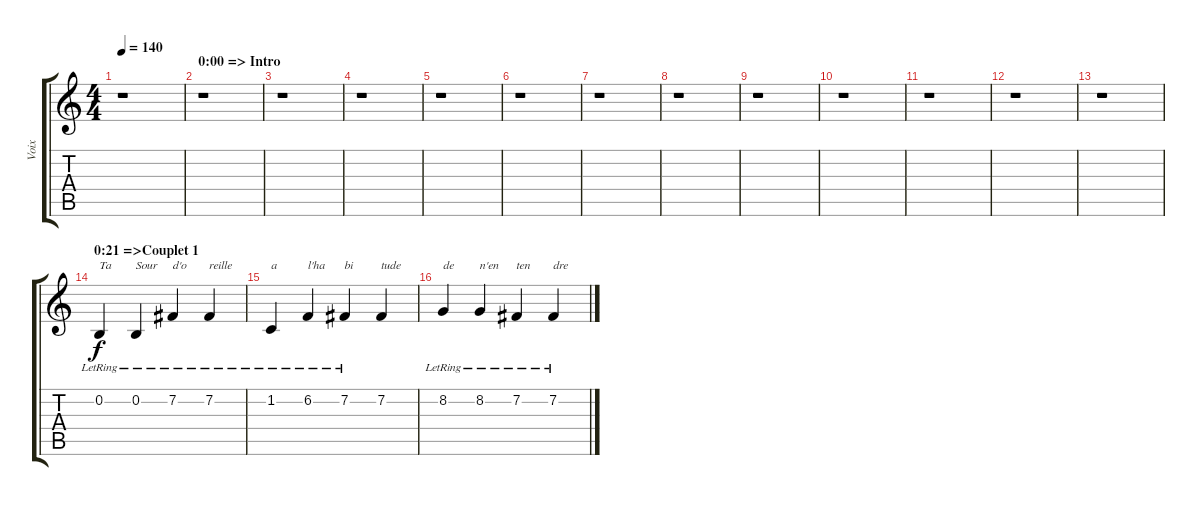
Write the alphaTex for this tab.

\track ("Voix" "Voix") {instrument rockorgan}
\staff {score tabs}
\tuning (E4 B3 G3 D3 A2 E2) {hide}
\ts (4 4)
\tempo 140
\clef g2
\ks c
r.1{dy f instrument rockorgan} |
\section ("" "0:00 => Intro")
r.1 |
r.1 |
r.1 |
r.1 |
r.1 |
r.1 |
r.1 |
r.1 |
r.1 |
r.1 |
r.1 |
r.1 |
\section ("" "0:21 =>Couplet 1")
0.2{lr}.4{txt "Ta"} 0.2{lr}.4{txt "Sour"} 7.2{lr}.4{txt "d'o"} 7.2{lr}.4{txt "reille"} |
1.2{lr}.4{txt "a"} 6.2{lr}.4{txt "l'ha"} 7.2{lr}.4{txt "bi"} 7.2.4{txt "tude"} |
8.2{lr}.4{txt "de"} 8.2{lr}.4{txt "n'en"} 7.2{lr}.4{txt "ten"} 7.2{lr}.4{txt "dre"}
